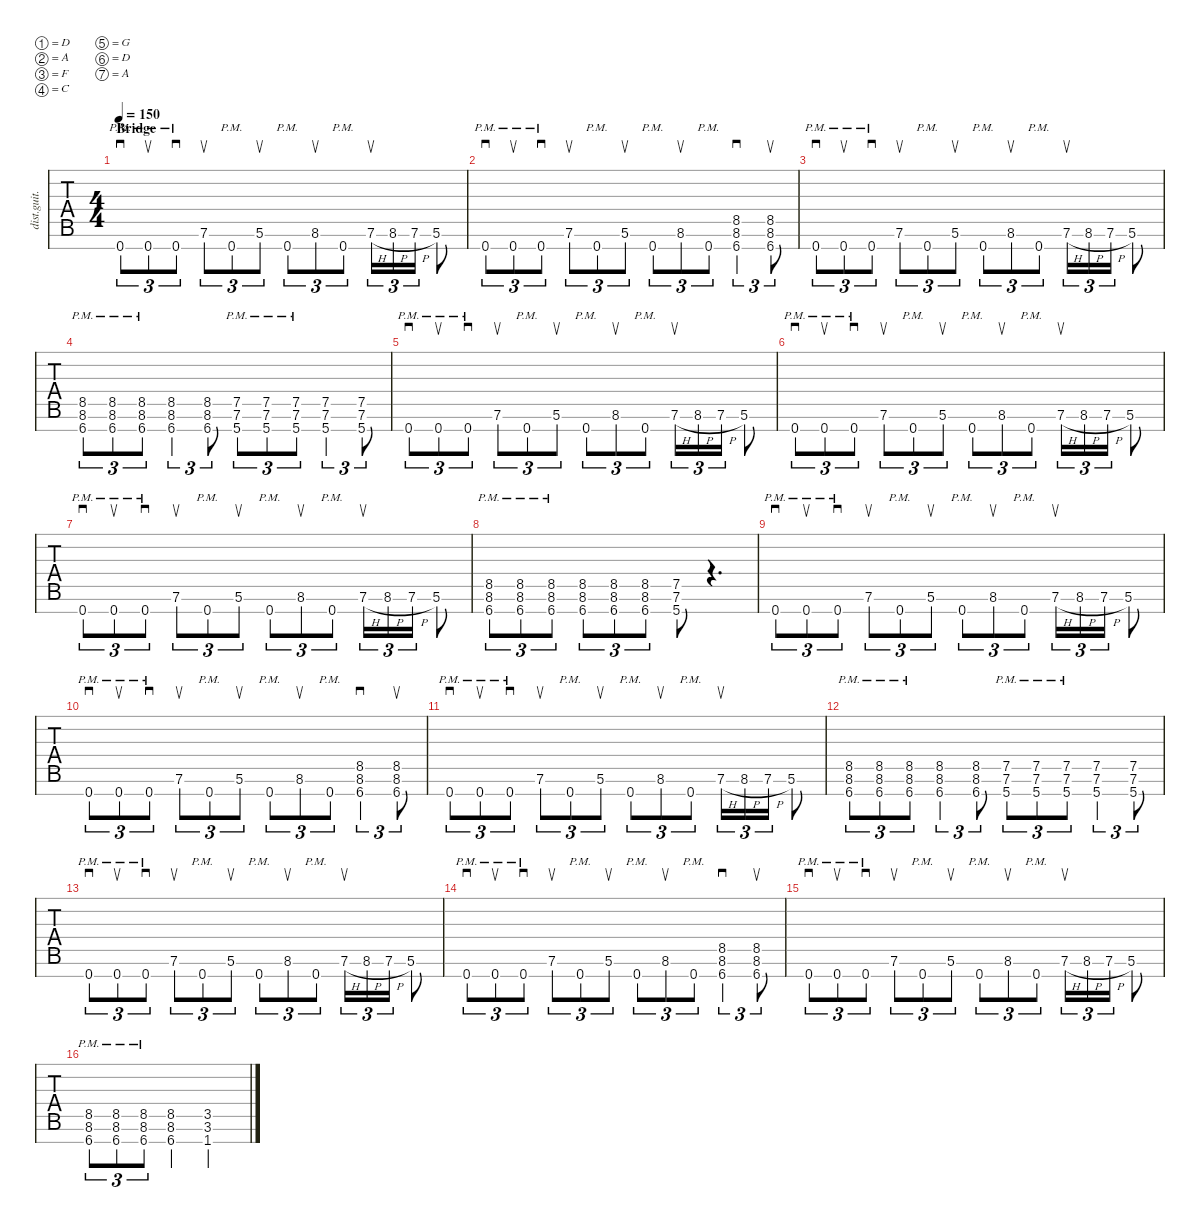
\defaultSystemsLayout 4
\hideDynamics
\bracketExtendMode nobrackets
\otherSystemsTrackNameOrientation horizontal
\track ("Distortion Guitar" "dist.guit.") {solo instrument distortionguitar}
\staff {tabs}
\tuning (D4 A3 F3 C3 G2 D2 A1)
\ts (4 4)
\section ("" "Bridge")
\scale
1.07061
\tempo 150
\accidentals auto
\clef g2
\ottava regular
\simile none
\ks aminor
0.7{pm}.8{sd tu (3 2) dy mf beam Up} 0.7{pm}.8{su tu (3 2) beam Up} 0.7{pm}.8{sd tu (3 2) beam Up} 7.6.8{su tu (3 2) beam Up} 0.7{pm}.8{tu (3 2) beam Up} 5.6.8{su tu (3 2) beam Up} 0.7{pm}.8{tu (3 2) beam Up} 8.6{acc #}.8{su tu (3 2) beam Up} 0.7{pm}.8{tu (3 2) beam Up} 7.6{h}.16{su tu (3 2) beam Up} 8.6{h acc #}.16{tu (3 2) beam Up} 7.6{h}.16{tu (3 2) beam Up} 5.6.8{beam Up} |
\scale
0.976463 0.7{pm}.8{sd tu (3 2) beam Up} 0.7{pm}.8{su tu (3 2) beam Up} 0.7{pm}.8{sd tu (3 2) beam Up} 7.6.8{su tu (3 2) beam Up} 0.7{pm}.8{tu (3 2) beam Up} 5.6.8{su tu (3 2) beam Up} 0.7{pm}.8{tu (3 2) beam Up} 8.6{acc #}.8{su tu (3 2) beam Up} 0.7{pm}.8{tu (3 2) beam Up} (6.7{acc #} 8.6{acc #} 8.5{acc #}).4{sd tu (3 2) beam Up} (6.7{acc #} 8.6{acc #} 8.5{acc #}).8{su tu (3 2) beam Up} |
\scale
0.976463 0.7{pm}.8{sd tu (3 2) beam Up} 0.7{pm}.8{su tu (3 2) beam Up} 0.7{pm}.8{sd tu (3 2) beam Up} 7.6.8{su tu (3 2) beam Up} 0.7{pm}.8{tu (3 2) beam Up} 5.6.8{su tu (3 2) beam Up} 0.7{pm}.8{tu (3 2) beam Up} 8.6{acc #}.8{su tu (3 2) beam Up} 0.7{pm}.8{tu (3 2) beam Up} 7.6{h}.16{su tu (3 2) beam Up} 8.6{h acc #}.16{tu (3 2) beam Up} 7.6{h}.16{tu (3 2) beam Up} 5.6.8{beam Up} |
\scale
0.976463 (6.7{pm acc #} 8.6{pm acc #} 8.5{pm acc #}).8{tu (3 2) beam Up} (6.7{pm acc #} 8.6{pm acc #} 8.5{pm acc #}).8{tu (3 2) beam Up} (6.7{pm acc #} 8.6{pm acc #} 8.5{pm acc #}).8{tu (3 2) beam Up} (6.7{acc #} 8.6{acc #} 8.5{acc #}).4{tu (3 2) beam Up} (6.7{acc #} 8.6{acc #} 8.5{acc #}).8{tu (3 2) beam Up} (5.7{pm} 7.6{pm} 7.5{pm}).8{tu (3 2) beam Up} (5.7{pm} 7.6{pm} 7.5{pm}).8{tu (3 2) beam Up} (5.7{pm} 7.6{pm} 7.5{pm}).8{tu (3 2) beam Up} (5.7 7.6 7.5).4{tu (3 2) beam Up} (5.7 7.6 7.5).8{tu (3 2) beam Up} |
\scale
1.07061 0.7{pm}.8{sd tu (3 2) beam Up} 0.7{pm}.8{su tu (3 2) beam Up} 0.7{pm}.8{sd tu (3 2) beam Up} 7.6.8{su tu (3 2) beam Up} 0.7{pm}.8{tu (3 2) beam Up} 5.6.8{su tu (3 2) beam Up} 0.7{pm}.8{tu (3 2) beam Up} 8.6{acc #}.8{su tu (3 2) beam Up} 0.7{pm}.8{tu (3 2) beam Up} 7.6{h}.16{su tu (3 2) beam Up} 8.6{h acc #}.16{tu (3 2) beam Up} 7.6{h}.16{tu (3 2) beam Up} 5.6.8{beam Up} |
\scale
0.976463 0.7{pm}.8{sd tu (3 2) beam Up} 0.7{pm}.8{su tu (3 2) beam Up} 0.7{pm}.8{sd tu (3 2) beam Up} 7.6.8{su tu (3 2) beam Up} 0.7{pm}.8{tu (3 2) beam Up} 5.6.8{su tu (3 2) beam Up} 0.7{pm}.8{tu (3 2) beam Up} 8.6{acc #}.8{su tu (3 2) beam Up} 0.7{pm}.8{tu (3 2) beam Up} 7.6{h}.16{su tu (3 2) beam Up} 8.6{h acc #}.16{tu (3 2) beam Up} 7.6{h}.16{tu (3 2) beam Up} 5.6.8{beam Up} |
\scale
0.976463 0.7{pm}.8{sd tu (3 2) beam Up} 0.7{pm}.8{su tu (3 2) beam Up} 0.7{pm}.8{sd tu (3 2) beam Up} 7.6.8{su tu (3 2) beam Up} 0.7{pm}.8{tu (3 2) beam Up} 5.6.8{su tu (3 2) beam Up} 0.7{pm}.8{tu (3 2) beam Up} 8.6{acc #}.8{su tu (3 2) beam Up} 0.7{pm}.8{tu (3 2) beam Up} 7.6{h}.16{su tu (3 2) beam Up} 8.6{h acc #}.16{tu (3 2) beam Up} 7.6{h}.16{tu (3 2) beam Up} 5.6.8{beam Up} |
\scale
0.976463 (8.5{pm acc #} 8.6{pm acc #} 6.7{pm acc #}).8{tu (3 2) beam Up} (8.5{pm acc #} 8.6{pm acc #} 6.7{pm acc #}).8{tu (3 2) beam Up} (8.5{pm acc #} 8.6{pm acc #} 6.7{pm acc #}).8{tu (3 2) beam Up} (8.5{acc #} 8.6{acc #} 6.7{acc #}).8{tu (3 2) beam Up} (8.5{acc #} 8.6{acc #} 6.7{acc #}).8{tu (3 2) beam Up} (8.5{acc #} 8.6{acc #} 6.7{acc #}).8{tu (3 2) beam Up} (7.5{ac} 7.6{ac} 5.7).8{beam Up} r.4{d beam Up} |
\scale
1.07061 0.7{pm}.8{sd tu (3 2) beam Up} 0.7{pm}.8{su tu (3 2) beam Up} 0.7{pm}.8{sd tu (3 2) beam Up} 7.6.8{su tu (3 2) beam Up} 0.7{pm}.8{tu (3 2) beam Up} 5.6.8{su tu (3 2) beam Up} 0.7{pm}.8{tu (3 2) beam Up} 8.6{acc #}.8{su tu (3 2) beam Up} 0.7{pm}.8{tu (3 2) beam Up} 7.6{h}.16{su tu (3 2) beam Up} 8.6{h acc #}.16{tu (3 2) beam Up} 7.6{h}.16{tu (3 2) beam Up} 5.6.8{beam Up} |
\scale
0.976463 0.7{pm}.8{sd tu (3 2) beam Up} 0.7{pm}.8{su tu (3 2) beam Up} 0.7{pm}.8{sd tu (3 2) beam Up} 7.6.8{su tu (3 2) beam Up} 0.7{pm}.8{tu (3 2) beam Up} 5.6.8{su tu (3 2) beam Up} 0.7{pm}.8{tu (3 2) beam Up} 8.6{acc #}.8{su tu (3 2) beam Up} 0.7{pm}.8{tu (3 2) beam Up} (6.7{acc #} 8.6{acc #} 8.5{acc #}).4{sd tu (3 2) beam Up} (6.7{acc #} 8.6{acc #} 8.5{acc #}).8{su tu (3 2) beam Up} |
\scale
0.976463 0.7{pm}.8{sd tu (3 2) beam Up} 0.7{pm}.8{su tu (3 2) beam Up} 0.7{pm}.8{sd tu (3 2) beam Up} 7.6.8{su tu (3 2) beam Up} 0.7{pm}.8{tu (3 2) beam Up} 5.6.8{su tu (3 2) beam Up} 0.7{pm}.8{tu (3 2) beam Up} 8.6{acc #}.8{su tu (3 2) beam Up} 0.7{pm}.8{tu (3 2) beam Up} 7.6{h}.16{su tu (3 2) beam Up} 8.6{h acc #}.16{tu (3 2) beam Up} 7.6{h}.16{tu (3 2) beam Up} 5.6.8{beam Up} |
\scale
0.976463 (6.7{pm acc #} 8.6{pm acc #} 8.5{pm acc #}).8{tu (3 2) beam Up} (6.7{pm acc #} 8.6{pm acc #} 8.5{pm acc #}).8{tu (3 2) beam Up} (6.7{pm acc #} 8.6{pm acc #} 8.5{pm acc #}).8{tu (3 2) beam Up} (6.7{acc #} 8.6{acc #} 8.5{acc #}).4{tu (3 2) beam Up} (6.7{acc #} 8.6{acc #} 8.5{acc #}).8{tu (3 2) beam Up} (5.7{pm} 7.6{pm} 7.5{pm}).8{tu (3 2) beam Up} (5.7{pm} 7.6{pm} 7.5{pm}).8{tu (3 2) beam Up} (5.7{pm} 7.6{pm} 7.5{pm}).8{tu (3 2) beam Up} (5.7 7.6 7.5).4{tu (3 2) beam Up} (5.7 7.6 7.5).8{tu (3 2) beam Up} |
\scale
1.06619 0.7{pm}.8{sd tu (3 2) beam Up} 0.7{pm}.8{su tu (3 2) beam Up} 0.7{pm}.8{sd tu (3 2) beam Up} 7.6.8{su tu (3 2) beam Up} 0.7{pm}.8{tu (3 2) beam Up} 5.6.8{su tu (3 2) beam Up} 0.7{pm}.8{tu (3 2) beam Up} 8.6{acc #}.8{su tu (3 2) beam Up} 0.7{pm}.8{tu (3 2) beam Up} 7.6{h}.16{su tu (3 2) beam Up} 8.6{h acc #}.16{tu (3 2) beam Up} 7.6{h}.16{tu (3 2) beam Up} 5.6.8{beam Up} |
\scale
0.972042 0.7{pm}.8{sd tu (3 2) beam Up} 0.7{pm}.8{su tu (3 2) beam Up} 0.7{pm}.8{sd tu (3 2) beam Up} 7.6.8{su tu (3 2) beam Up} 0.7{pm}.8{tu (3 2) beam Up} 5.6.8{su tu (3 2) beam Up} 0.7{pm}.8{tu (3 2) beam Up} 8.6{acc #}.8{su tu (3 2) beam Up} 0.7{pm}.8{tu (3 2) beam Up} (6.7{acc #} 8.6{acc #} 8.5{acc #}).4{sd tu (3 2) beam Up} (6.7{acc #} 8.6{acc #} 8.5{acc #}).8{su tu (3 2) beam Up} |
\scale
0.972042 0.7{pm}.8{sd tu (3 2) beam Up} 0.7{pm}.8{su tu (3 2) beam Up} 0.7{pm}.8{sd tu (3 2) beam Up} 7.6.8{su tu (3 2) beam Up} 0.7{pm}.8{tu (3 2) beam Up} 5.6.8{su tu (3 2) beam Up} 0.7{pm}.8{tu (3 2) beam Up} 8.6{acc #}.8{su tu (3 2) beam Up} 0.7{pm}.8{tu (3 2) beam Up} 7.6{h}.16{su tu (3 2) beam Up} 8.6{h acc #}.16{tu (3 2) beam Up} 7.6{h}.16{tu (3 2) beam Up} 5.6.8{beam Up} |
\scale
0.989726 (6.7{pm acc #} 8.6{pm acc #} 8.5{pm acc #}).8{tu (3 2) beam Up} (6.7{pm acc #} 8.6{pm acc #} 8.5{pm acc #}).8{tu (3 2) beam Up} (6.7{pm acc #} 8.6{pm acc #} 8.5{pm acc #}).8{tu (3 2) beam Up} (6.7{acc #} 8.6{acc #} 8.5{acc #}).4{beam Up} (3.5{ac acc #} 3.6{ac} 1.7{ac acc #}).2{beam Up}
